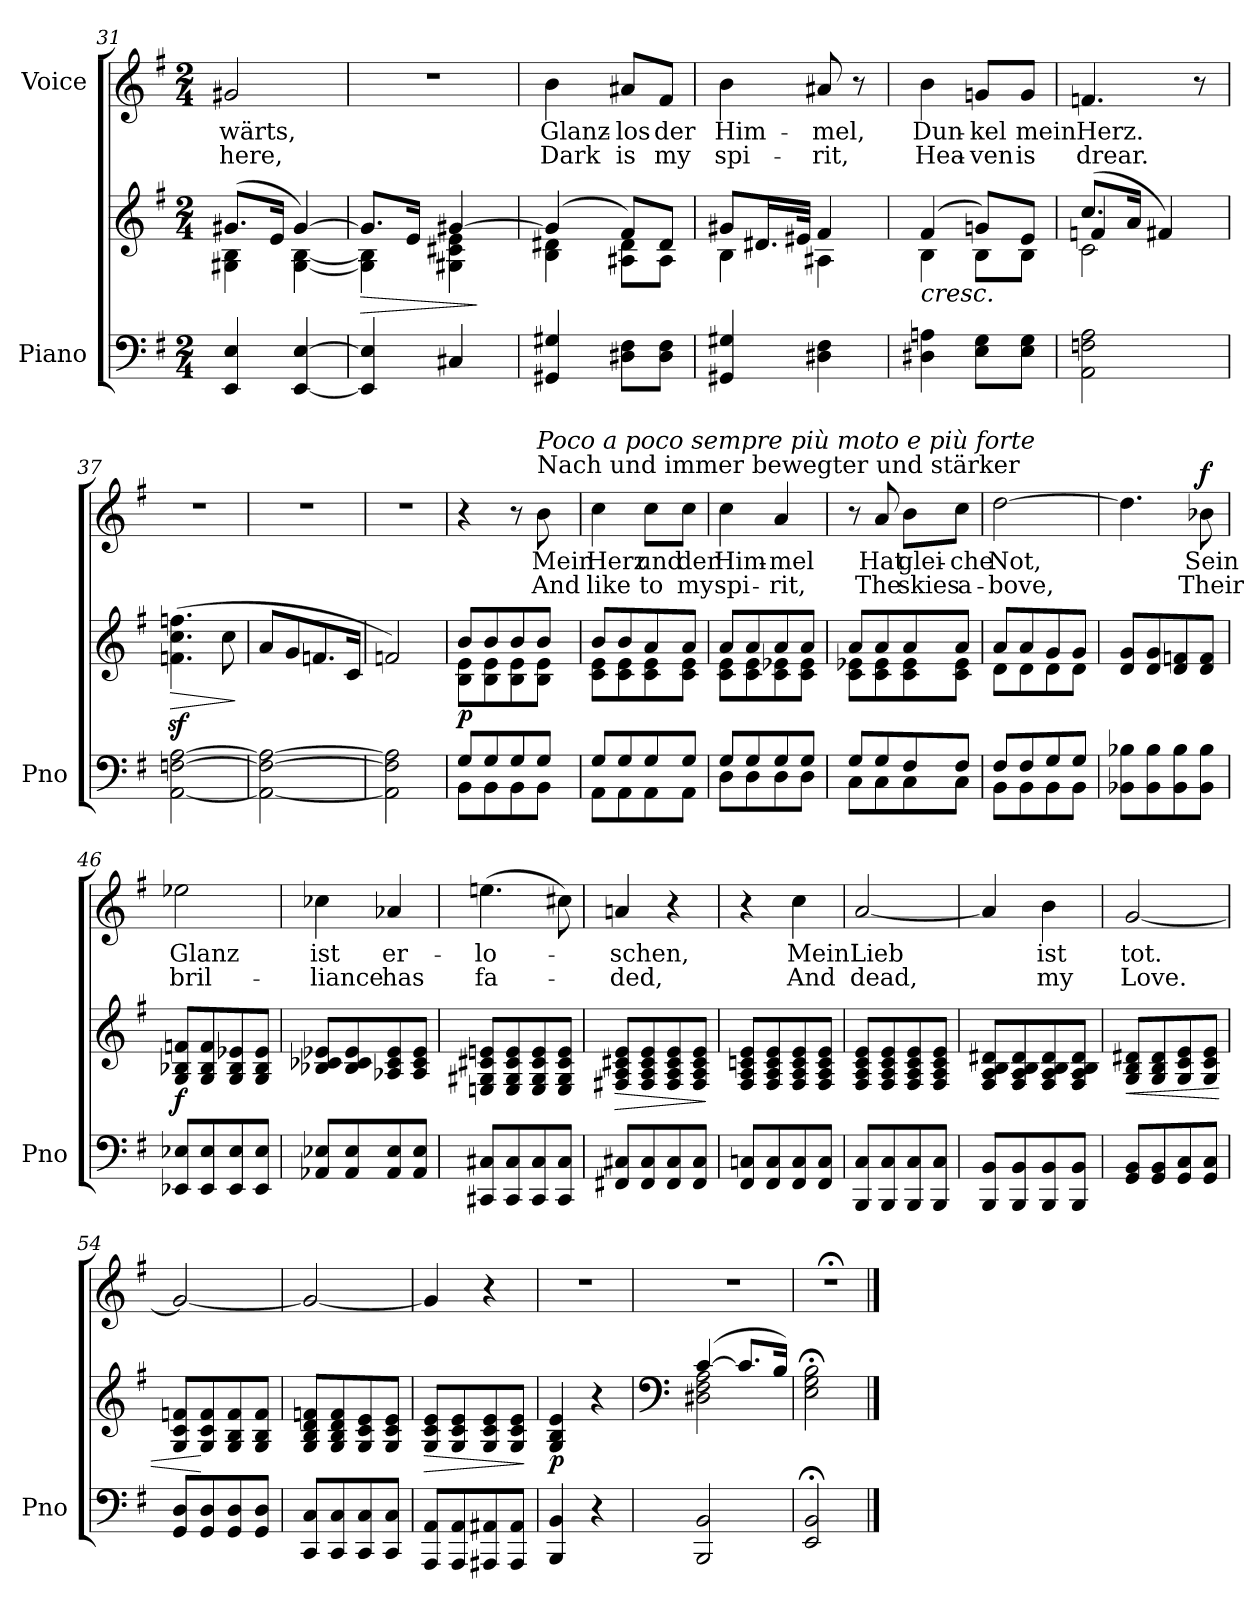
**kern	**kern	**dynam	**kern	**text	**text	**dynam
*part2	*part2	*part2	*part1	*part1	*part1	*part1
*staff3	*staff2	*staff2/3	*staff1	*staff1	*staff1	*staff1
*I"Piano	*	*	*I"Voice	*	*	*
*I'Pno	*	*	*	*	*	*
*clefF4	*clefG2	*	*clefG2	*	*	*
*k[f#]	*k[f#]	*	*k[f#]	*	*	*
*M2/4	*M2/4	*	*M2/4	*	*	*
=31	=31	=31	=31	=31	=31	=31
*	*^	*	*	*	*	*
!	!	!	!	!	!LO:LY:b	!LO:LY:b	!
4EE/ 4E/	(>8.g#X/L	4G#X\ 4B\	.	2g#X/	-wärts,	here,	.
.	16e/Jk	.	.	.	.	.	.
[4EE/ [4E/	[4g#/)	[4G#\ [4B\	.	.	.	.	.
=32	=32	=32	=32	=32	=32	=32	=32
!	!	!	!LO:HP:b	!	!	!	!
4EE/] 4E/]	8.g#/L]	4G#\] 4B\]	>	2r	.	.	.
.	16e/Jk	.	.	.	.	.	.
4C#X/	[4g#X/	4G#X\ 4c#X\ 4e\	.	.	.	.	.
*	*v	*v	*	*	*	*	*
.	.	]	.	.	.	.
=33	=33	=33	=33	=33	=33	=33
*	*^	*	*	*	*	*
!	!	!	!	!	!LO:LY:b	!LO:LY:b	!
4GG#X/ 4G#X/	(>4g#/]	4B\ 4d#X\	.	4b\	Glanz-	Dark	.
!	!	!	!	!	!LO:LY:b	!LO:LY:b	!
8D#X\ 8F#\L	8f#/L)	8A#X\ 8d#\L	.	8a#X/L	-los	is	.
!	!	!	!	!	!LO:LY:b	!LO:LY:b	!
8D#\ 8F#\J	8d#/J	8A#\J	.	8f#/J	der	my	.
=34	=34	=34	=34	=34	=34	=34	=34
!	!	!	!	!	!LO:LY:b	!LO:LY:b	!
4GG#X/ 4G#X/	8g#X/L	4B\	.	4b\	Him-	spi-	.
.	16.d#X/L	.	.	.	.	.	.
.	32e#X/JJk	.	.	.	.	.	.
!	!	!	!	!	!LO:LY:b	!LO:LY:b	!
4D#X\ 4F#\	4f#/	4A#X\	.	8a#X/	-mel,	-rit,	.
.	.	.	.	8r	.	.	.
=35	=35	=35	=35	=35	=35	=35	=35
!	!LO:TX:b:i:t=cresc.	!	!	!	!	!	!
!	!	!	!	!	!LO:LY:b	!LO:LY:b	!
4D#X\ 4An\	(>4f#/	4B\	.	4b\	Dun-	Hea-	.
!	!	!	!	!	!LO:LY:b	!LO:LY:b	!
8E\ 8G\L	8gn/L)	8B\L	.	8gn/L	-kel	-ven	.
!	!	!	!	!	!LO:LY:b	!LO:LY:b	!
8E\ 8G\J	8e/J	8B\J	.	8g/J	mein	is	.
=36	=36	=36	=36	=36	=36	=36	=36
*	*	*^	*	*	*	*	*
!	!	!	!	!	!	!LO:LY:b	!LO:LY:b	!
2AA\ 2Fn\ 2A\	(>8.cc/L	2c\	4fn/	.	4.fn/	Herz.	drear.	.
.	16a/Jk	.	.	.	.	.	.	.
.	4f#X/)	.	4ryy	.	.	.	.	.
.	.	.	.	.	8r	.	.	.
*	*v	*v	*v	*	*	*	*	*
=37	=37	=37	=37	=37	=37	=37
!	!	!LO:HP:b	!	!	!	!
[2AA\ [2Fn\ [2A\	(>4.fn\z< 4.cc\z< 4.ffn\z<	>	2r	.	.	.
.	8cc\	.	.	.	.	.
.	.	]	.	.	.	.
!!LO:LB:g=z
=38	=38	=38	=38	=38	=38	=38
2AA\_ 2Fn\_ 2A\_	8a/L	.	2r	.	.	.
.	8g/	.	.	.	.	.
.	8.fn/	.	.	.	.	.
.	16c/Jk	.	.	.	.	.
=39	=39	=39	=39	=39	=39	=39
2AA\] 2F\] 2A\]	2fn/)	.	2r	.	.	.
=40	=40	=40	=40	=40	=40	=40
*^	*^	*	*	*	*	*
!	!	!	!	!LO:DY:b	!	!	!	!
8G/L	8BB\L	8b/L	8B\ 8e\L	p	4r	.	.	.
8G/	8BB\	8b/	8B\ 8e\	.	.	.	.	.
8G/	8BB\	8b/	8B\ 8e\	.	8r	.	.	.
!	!	!	!	!	!LO:TX:a:t=Nach und immer bewegter und stärker	!	!	!
!	!	!	!	!	!LO:TX:a:i:t=Poco a poco sempre più moto e più forte	!	!	!
!	!	!	!	!	!	!LO:LY:b	!LO:LY:b	!
8G/J	8BB\J	8b/J	8B\ 8e\J	.	8b\	Mein	And	.
=41	=41	=41	=41	=41	=41	=41	=41	=41
!	!	!	!	!	!	!LO:LY:b	!LO:LY:b	!
8G/L	8AA\L	8b/L	8c\ 8e\L	.	4cc\	Herz	like	.
8G/	8AA\	8b/	8c\ 8e\	.	.	.	.	.
!	!	!	!	!	!	!LO:LY:b	!LO:LY:b	!
8G/	8AA\	8a/	8c\ 8e\	.	8cc\L	und	to	.
!	!	!	!	!	!	!LO:LY:b	!LO:LY:b	!
8G/J	8AA\J	8a/J	8c\ 8e\J	.	8cc\J	der	my	.
=42	=42	=42	=42	=42	=42	=42	=42	=42
!	!	!	!	!	!	!LO:LY:b	!LO:LY:b	!
8G/L	8D\L	8a/L	8c\ 8e\L	.	4cc\	Him-	spi-	.
8G/	8D\	8a/	8c\ 8e\	.	.	.	.	.
!	!	!	!	!	!	!LO:LY:b	!LO:LY:b	!
8G/	8D\	8a/	8c\ 8e-X\	.	4a/	-mel	-rit,	.
8G/J	8D\J	8a/J	8c\ 8e-\J	.	.	.	.	.
=43	=43	=43	=43	=43	=43	=43	=43	=43
8G/L	8C\L	8a/L	8c\ 8e-X\L	.	8r	.	.	.
!	!	!	!	!	!	!LO:LY:b	!LO:LY:b	!
8G/	8C\	8a/	8c\ 8e-\	.	8a/	Hat	The	.
!	!	!	!	!	!	!LO:LY:b	!LO:LY:b	!
8F#/	8C\	8a/	8c\ 8e-\	.	8b\L	glei-	skies	.
!	!	!	!	!	!	!LO:LY:b	!LO:LY:b	!
8F#/J	8C\J	8a/J	8c\ 8e-\J	.	8cc\J	-che	a-	.
=44	=44	=44	=44	=44	=44	=44	=44	=44
!	!	!	!	!	!	!LO:LY:b	!LO:LY:b	!
8F#/L	8BB\L	8a/L	8d\L	.	[2dd\	-Not,	-bove,	.
8F#/	8BB\	8a/	8d\	.	.	.	.	.
8G/	8BB\	8g/	8d\	.	.	.	.	.
8G/J	8BB\J	8g/J	8d\J	.	.	.	.	.
*v	*v	*	*	*	*	*	*	*
*	*v	*v	*	*	*	*	*
!!LO:LB:g=z
=45	=45	=45	=45	=45	=45	=45
8BB-X\ 8B-X\L	8d/ 8g/L	.	4.dd\]	.	.	.
8BB-\ 8B-\	8d/ 8g/	.	.	.	.	.
8BB-\ 8B-\	8d/ 8fn/	.	.	.	.	.
!	!	!	!	!LO:LY:b	!LO:LY:b	!LO:DY:a
8BB-\ 8B-\J	8d/ 8f/J	.	8b-X\	Sein	Their	f
=46	=46	=46	=46	=46	=46	=46
!	!	!LO:DY:b	!	!LO:LY:b	!LO:LY:b	!
8EE-X/ 8E-X/L	8G/ 8B-X/ 8fn/L	f	2ee-X\	Glanz	bril-	.
8EE-/ 8E-/	8G/ 8B-/ 8f/	.	.	.	.	.
8EE-/ 8E-/	8G/ 8B-/ 8e-X/	.	.	.	.	.
8EE-/ 8E-/J	8G/ 8B-/ 8e-/J	.	.	.	.	.
=47	=47	=47	=47	=47	=47	=47
!	!	!	!	!LO:LY:b	!LO:LY:b	!
8AA-X/ 8E-X/L	8B-X/ 8c-X/ 8e-X/L	.	4cc-X\	ist	-liance	.
8AA-/ 8E-/	8B-/ 8c-/ 8e-/	.	.	.	.	.
!	!	!	!	!LO:LY:b	!LO:LY:b	!
8AA-/ 8E-/	8A-X/ 8c-/ 8e-/	.	4a-X/	er-	has	.
8AA-/ 8E-/J	8A-/ 8c-/ 8e-/J	.	.	.	.	.
=48	=48	=48	=48	=48	=48	=48
!	!	!	!	!LO:LY:b	!LO:LY:b	!
8CC#X/ 8C#X/L	8En/ 8G#X/ 8c#X/ 8en/L	.	(>4.een\	-lo-	fa-	.
8CC#/ 8C#/	8E/ 8G#/ 8c#/ 8e/	.	.	.	.	.
8CC#/ 8C#/	8E/ 8G#/ 8c#/ 8e/	.	.	.	.	.
8CC#/ 8C#/J	8E/ 8G#/ 8c#/ 8e/J	.	8cc#X\)	.	.	.
=49	=49	=49	=49	=49	=49	=49
!	!	!LO:HP:b	!	!LO:LY:b	!LO:LY:b	!
8FF#X/ 8C#X/L	8F#X/ 8A/ 8c#X/ 8e/L	>	4an/	-schen,	-ded,	.
8FF#/ 8C#/	8F#/ 8A/ 8c#/ 8e/	.	.	.	.	.
8FF#/ 8C#/	8F#/ 8A/ 8c#/ 8e/	.	4r	.	.	.
8FF#/ 8C#/J	8F#/ 8A/ 8c#/ 8e/J	.	.	.	.	.
.	.	]	.	.	.	.
=50	=50	=50	=50	=50	=50	=50
8FF#/ 8Cn/L	8F#/ 8A/ 8cn/ 8e/L	.	4r	.	.	.
8FF#/ 8C/	8F#/ 8A/ 8c/ 8e/	.	.	.	.	.
!	!	!	!	!LO:LY:b	!LO:LY:b	!
8FF#/ 8C/	8F#/ 8A/ 8c/ 8e/	.	4cc\	Mein	And	.
8FF#/ 8C/J	8F#/ 8A/ 8c/ 8e/J	.	.	.	.	.
=51	=51	=51	=51	=51	=51	=51
!	!	!	!	!LO:LY:b	!LO:LY:b	!
8BBB/ 8C/L	8F#/ 8A/ 8c/ 8e/L	.	[2a/	-Lieb	-dead,	.
8BBB/ 8C/	8F#/ 8A/ 8c/ 8e/	.	.	.	.	.
8BBB/ 8C/	8F#/ 8A/ 8c/ 8e/	.	.	.	.	.
8BBB/ 8C/J	8F#/ 8A/ 8c/ 8e/J	.	.	.	.	.
!!LO:LB:g=z
=52	=52	=52	=52	=52	=52	=52
8BBB/ 8BB/L	8F#/ 8A/ 8B/ 8d#X/L	.	4a/]	.	.	.
8BBB/ 8BB/	8F#/ 8A/ 8B/ 8d#/	.	.	.	.	.
!	!	!	!	!LO:LY:b	!LO:LY:b	!
8BBB/ 8BB/	8F#/ 8A/ 8B/ 8d#/	.	4b\	ist	my	.
8BBB/ 8BB/J	8F#/ 8A/ 8B/ 8d#/J	.	.	.	.	.
=53	=53	=53	=53	=53	=53	=53
!	!	!LO:HP:b	!	!LO:LY:b	!LO:LY:b	!
8GG/ 8BB/L	8G/ 8B/ 8d#X/L	<	[2g/	-tot.	-Love.	.
8GG/ 8BB/	8G/ 8B/ 8d#/	.	.	.	.	.
8GG/ 8C/	8G/ 8c/ 8e/	.	.	.	.	.
8GG/ 8C/J	8G/ 8c/ 8e/J	.	.	.	.	.
=54	=54	=54	=54	=54	=54	=54
8GG/ 8D/L	8G/ 8c/ 8fn/L	.	2g/_	.	.	.
8GG/ 8D/	8G/ 8c/ 8f/	[	.	.	.	.
8GG/ 8D/	8G/ 8B/ 8f/	.	.	.	.	.
8GG/ 8D/J	8G/ 8B/ 8f/J	.	.	.	.	.
=55	=55	=55	=55	=55	=55	=55
8CC/ 8C/L	8G/ 8B/ 8d/ 8fn/L	.	2g/_	.	.	.
8CC/ 8C/	8G/ 8B/ 8d/ 8f/	.	.	.	.	.
8CC/ 8C/	8G/ 8c/ 8e/	.	.	.	.	.
8CC/ 8C/J	8G/ 8c/ 8e/J	.	.	.	.	.
=56	=56	=56	=56	=56	=56	=56
!	!	!LO:HP:b	!	!	!	!
8AAA/ 8AA/L	8G/ 8c/ 8e/L	>	4g/]	.	.	.
8AAA/ 8AA/	8G/ 8c/ 8e/	.	.	.	.	.
8AAA#X/ 8AA#X/	8G/ 8c/ 8e/	.	4r	.	.	.
8AAA#/ 8AA#/J	8G/ 8c/ 8e/J	.	.	.	.	.
.	.	]	.	.	.	.
=57	=57	=57	=57	=57	=57	=57
!	!	!LO:DY:b	!	!	!	!
4BBB/ 4BB/	4G/ 4B/ 4e/	p	2r	.	.	.
4r	4r	.	.	.	.	.
=58	=58	=58	=58	=58	=58	=58
*	*clefF4	*	*	*	*	*
*	*^	*	*	*	*	*
2BBB/ 2BB/	(>[4c/	2D#X\ 2F#\ 2A\	.	2r	.	.	.
.	8.c/L]	.	.	.	.	.	.
.	16B/Jk)	.	.	.	.	.	.
*	*v	*v	*	*	*	*	*
=59	=59	=59	=59	=59	=59	=59
2EE/;< 2BB/;<	2E\;< 2G\;< 2B\;<	.	2r;<	.	.	.
==	==	==	==	==	==	==
*-	*-	*-	*-	*-	*-	*-
